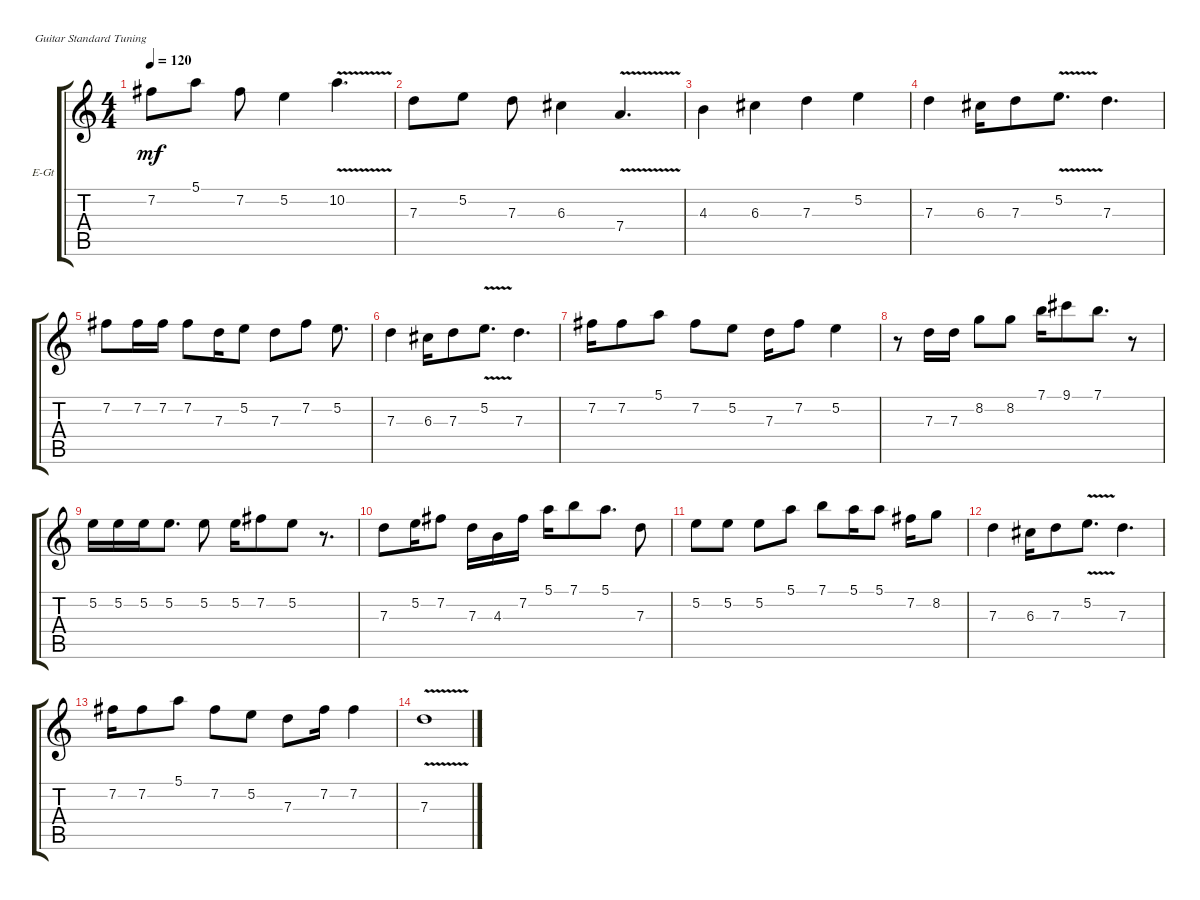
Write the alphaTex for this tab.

\bracketExtendMode groupsimilarinstruments
\firstSystemTrackNameOrientation horizontal
\otherSystemsTrackNameOrientation horizontal
\track ("Solo Guitar" "E-Gt") {instrument distortionguitar}
\staff {score tabs}
\tuning (E4 B3 G3 D3 A2 E2)
\ts (4 4)
\tempo 120
\clef g2
\ks c
7.2.8{dy mf instrument distortionguitar} 5.1.8 7.2.8 5.2.4 10.2{v}.4{d} |
7.3.8 5.2.8 7.3.8 6.3.4 7.4{v}.4{d} |
4.3.4 6.3.4 7.3.4 5.2.4 |
7.3.4 6.3.16 7.3.8 5.2{v}.8{d} 7.3.4{d} |
7.2.8 7.2.16 7.2.16 7.2.8 7.3.16 5.2.8 7.3.8 7.2.8 5.2.8{d} |
7.3.4 6.3.16 7.3.8 5.2{v}.8{d} 7.3.4{d} |
7.2.16 7.2.8 5.1.8 7.2.8 5.2.8 7.3.16 7.2.8 5.2.4 |
r.8 7.3.16 7.3.16 8.2.8 8.2.8 7.1.16 9.1.8 7.1.8{d} r.8 |
5.2.16 5.2.16 5.2.16 5.2.8{d} 5.2.8 5.2.16 7.2.8 5.2.8 r.8{d} |
7.3.8 5.2.16 7.2.8 7.3.16 4.3.16 7.2.16 5.1.16 7.1.8 5.1.8{d} 7.3.8 |
5.2.8 5.2.8 5.2.8 5.1.8 7.1.8 5.1.16 5.1.8 7.2.16 8.2.8 |
7.3.4 6.3.16 7.3.8 5.2{v}.8{d} 7.3.4{d} |
7.2.16 7.2.8 5.1.8 7.2.8 5.2.8 7.3.8 7.2.16 7.2.4 |
7.3{v}.1
